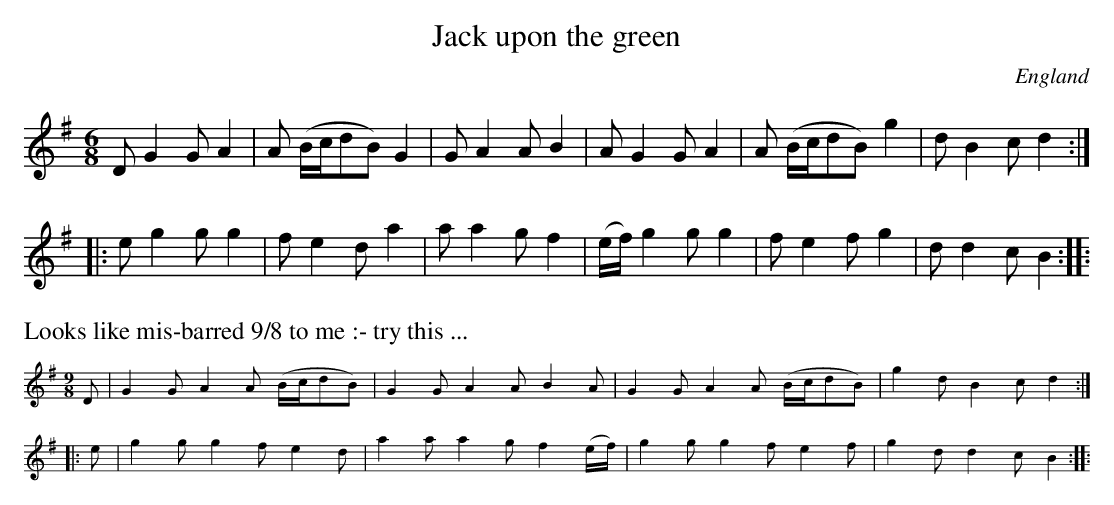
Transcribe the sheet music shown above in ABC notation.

X:1
T:Jack upon the green
L:1/8
M:6/8
O:England
K:G major
DG2 GA2 | A (B/c/dB) G2 | GA2 AB2 | \
AG2 GA2 | A (B/c/dB) g2 | dB2 cd2 ::
eg2 gg2      | fe2 da2 | aa2 gf2 | \
(e/f/)g2 gg2 | fe2 fg2 | dd2 cB2 ::
%%text Looks like mis-barred 9/8 to me :- try this ...
%%endtext
M:9/8
D | G2G A2A (B/c/dB) | G2G A2A B2A      | G2G A2A (B/c/dB) | g2d B2c d2 ::
e | g2g g2f  e2d     | a2a a2g f2(e/f/) | g2g g2f  e2f     | g2d d2c B2 ::
